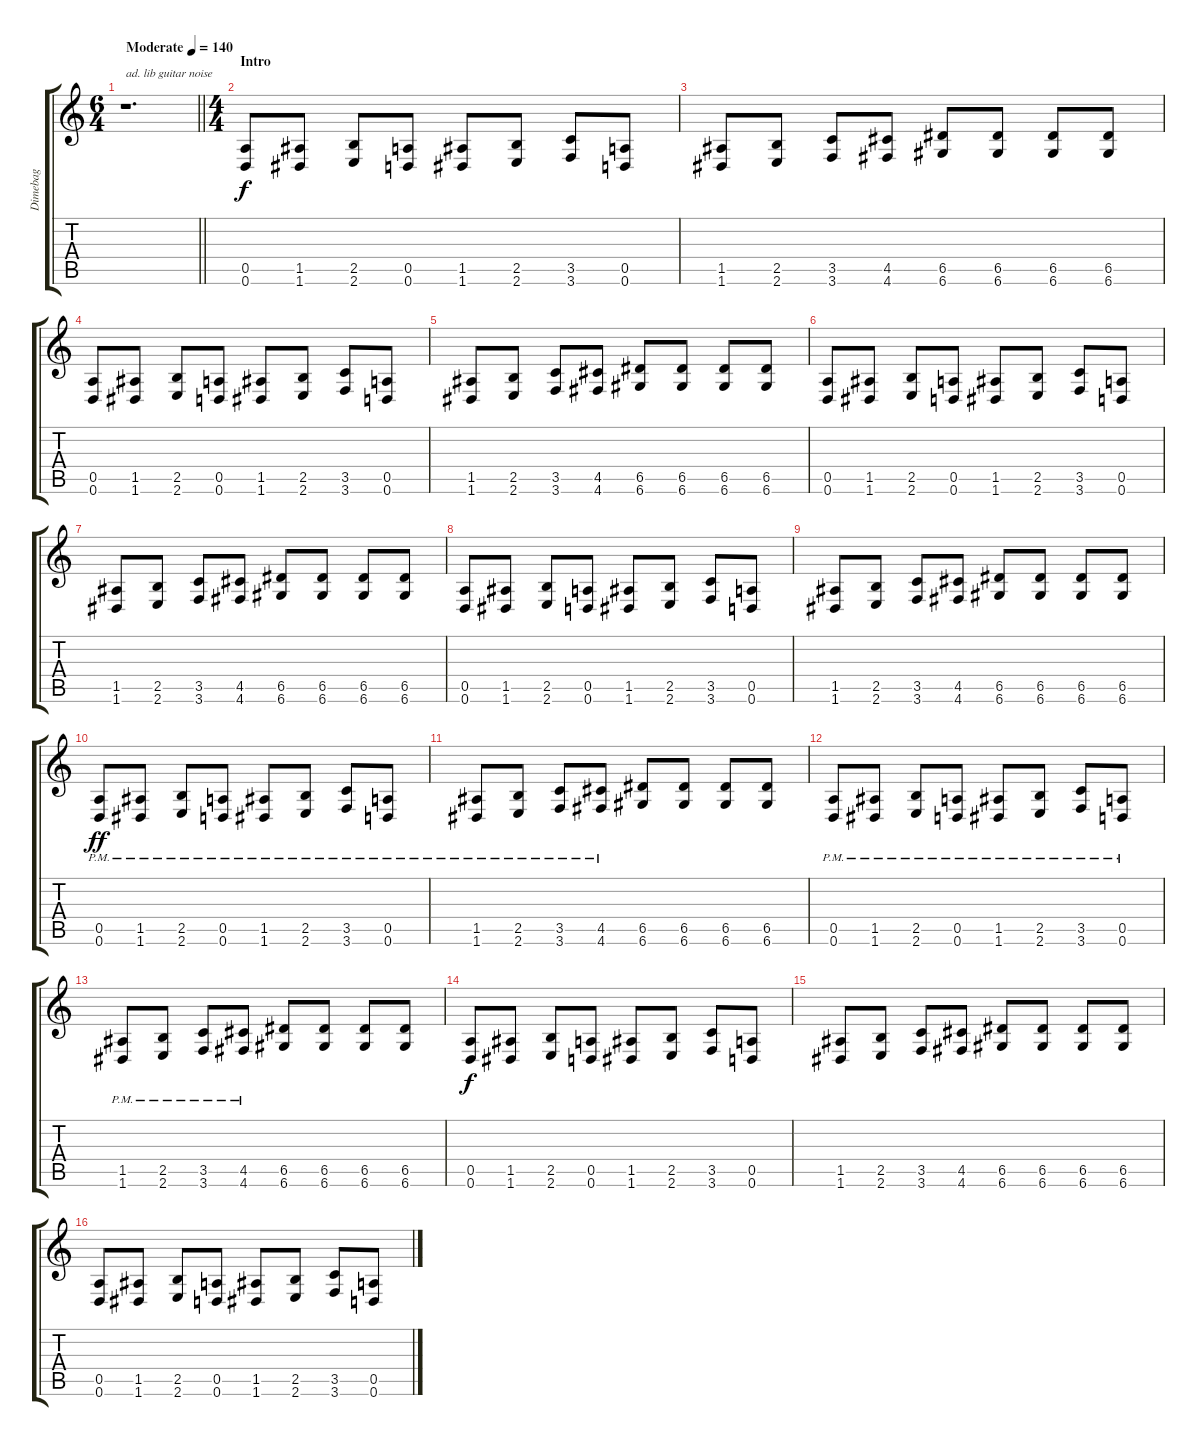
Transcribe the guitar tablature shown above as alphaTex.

\track ("Dimebag" "Dimebag") {instrument distortionguitar}
\staff {score tabs}
\tuning (E4 B3 G3 D3 A2 D2) {hide}
\ts (6 4)
\tempo (140 "Moderate")
\clef g2
\barLineRight lightlight
\ks c
r.1{d txt "ad. lib guitar noise" dy f instrument distortionguitar} |
\ts (4 4)
\section ("" "Intro")
(0.5 0.6).8 (1.5 1.6).8 (2.5 2.6).8 (0.5 0.6).8 (1.5 1.6).8 (2.5 2.6).8 (3.5 3.6).8 (0.5 0.6).8 |
(1.5 1.6).8 (2.5 2.6).8 (3.5 3.6).8 (4.5 4.6).8 (6.5 6.6).8 (6.5 6.6).8 (6.5 6.6).8 (6.5 6.6).8 |
(0.5 0.6).8 (1.5 1.6).8 (2.5 2.6).8 (0.5 0.6).8 (1.5 1.6).8 (2.5 2.6).8 (3.5 3.6).8 (0.5 0.6).8 |
(1.5 1.6).8 (2.5 2.6).8 (3.5 3.6).8 (4.5 4.6).8 (6.5 6.6).8 (6.5 6.6).8 (6.5 6.6).8 (6.5 6.6).8 |
(0.5 0.6).8 (1.5 1.6).8 (2.5 2.6).8 (0.5 0.6).8 (1.5 1.6).8 (2.5 2.6).8 (3.5 3.6).8 (0.5 0.6).8 |
(1.5 1.6).8 (2.5 2.6).8 (3.5 3.6).8 (4.5 4.6).8 (6.5 6.6).8 (6.5 6.6).8 (6.5 6.6).8 (6.5 6.6).8 |
(0.5 0.6).8 (1.5 1.6).8 (2.5 2.6).8 (0.5 0.6).8 (1.5 1.6).8 (2.5 2.6).8 (3.5 3.6).8 (0.5 0.6).8 |
(1.5 1.6).8 (2.5 2.6).8 (3.5 3.6).8 (4.5 4.6).8 (6.5 6.6).8 (6.5 6.6).8 (6.5 6.6).8 (6.5 6.6).8 |
(0.5{pm} 0.6{pm}).8{dy ff} (1.5{pm} 1.6{pm}).8 (2.5{pm} 2.6{pm}).8 (0.5{pm} 0.6{pm}).8 (1.5{pm} 1.6{pm}).8 (2.5{pm} 2.6{pm}).8 (3.5{pm} 3.6{pm}).8 (0.5{pm} 0.6{pm}).8 |
(1.5{pm} 1.6{pm}).8 (2.5{pm} 2.6{pm}).8 (3.5{pm} 3.6{pm}).8 (4.5{pm} 4.6{pm}).8 (6.5 6.6).8 (6.5 6.6).8 (6.5 6.6).8 (6.5 6.6).8 |
(0.5{pm} 0.6{pm}).8 (1.5{pm} 1.6{pm}).8 (2.5{pm} 2.6{pm}).8 (0.5{pm} 0.6{pm}).8 (1.5{pm} 1.6{pm}).8 (2.5{pm} 2.6{pm}).8 (3.5{pm} 3.6{pm}).8 (0.5{pm} 0.6{pm}).8 |
(1.5{pm} 1.6{pm}).8 (2.5{pm} 2.6{pm}).8 (3.5{pm} 3.6{pm}).8 (4.5{pm} 4.6{pm}).8 (6.5 6.6).8 (6.5 6.6).8 (6.5 6.6).8 (6.5 6.6).8 |
(0.5 0.6).8{dy f} (1.5 1.6).8 (2.5 2.6).8 (0.5 0.6).8 (1.5 1.6).8 (2.5 2.6).8 (3.5 3.6).8 (0.5 0.6).8 |
(1.5 1.6).8 (2.5 2.6).8 (3.5 3.6).8 (4.5 4.6).8 (6.5 6.6).8 (6.5 6.6).8 (6.5 6.6).8 (6.5 6.6).8 |
(0.5 0.6).8 (1.5 1.6).8 (2.5 2.6).8 (0.5 0.6).8 (1.5 1.6).8 (2.5 2.6).8 (3.5 3.6).8 (0.5 0.6).8
